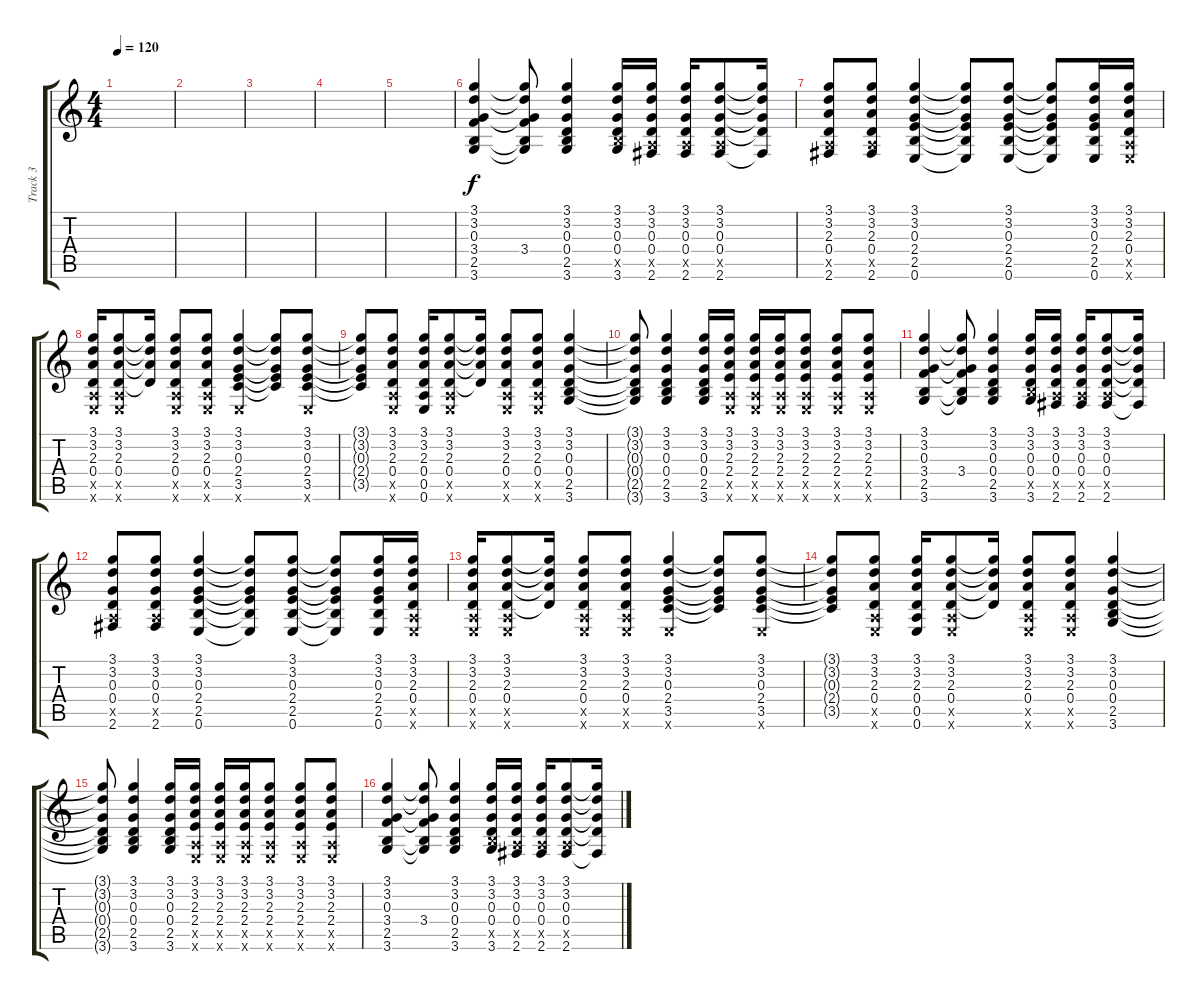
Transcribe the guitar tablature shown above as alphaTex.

\track ("Track 3" "Track 3") {instrument acousticguitarnylon}
\staff {score tabs}
\tuning (E4 B3 G3 D3 A2 E2) {hide}
\ts (4 4)
\tempo 120
\clef g2
\ks c
|
|
|
|
|
(3.1 3.2 0.3 3.4 2.5 3.6).4 (3.1{t} 3.2{t} 0.3{t} 3.4 2.5{t} 3.6{t}).8 (3.1 3.2 0.3 0.4 2.5 3.6).4 (3.1 3.2 0.3 0.4 2.5{x} 3.6).16 (3.1 3.2 0.3 0.4 0.5{x} 2.6).16 (3.1 3.2 0.3 0.4 0.5{x} 2.6).16 (3.1 3.2 0.3 0.4 0.5{x} 2.6).8 (3.1{t} 3.2{t} 0.3{t} 0.4{t} 2.6{t}).16 |
(3.1 3.2 2.3 0.4 0.5{x} 2.6).8 (3.1 3.2 2.3 0.4 0.5{x} 2.6).8 (3.1 3.2 0.3 2.4 2.5 0.6).4 (3.1{t} 3.2{t} 0.3{t} 2.4{t} 2.5{t} 0.6{t}).8 (3.1 3.2 0.3 2.4 2.5 0.6).8 (3.1{t} 3.2{t} 0.3{t} 2.4{t} 2.5{t} 0.6{t}).8 (3.1 3.2 0.3 2.4 2.5 0.6).16 (3.1 3.2 2.3 0.4 0.5{x} 0.6{x}).16 |
(3.1 3.2 2.3 0.4 0.5{x} 0.6{x}).16 (3.1 3.2 2.3 0.4 0.5{x} 0.6{x}).8 (3.1{t} 3.2{t} 2.3{t} 0.4{t}).16 (3.1 3.2 2.3 0.4 0.5{x} 0.6{x}).8 (3.1 3.2 2.3 0.4 0.5{x} 0.6{x}).8 (3.1 3.2 0.3 2.4 3.5 0.6{x}).4 (3.1{t} 3.2{t} 0.3{t} 2.4{t} 3.5{t}).8 (3.1 3.2 0.3 2.4 3.5 0.6{x}).8 |
(3.1{t} 3.2{t} 0.3{t} 2.4{t} 3.5{t}).8 (3.1 3.2 2.3 0.4 0.5{x} 0.6{x}).8 (3.1 3.2 2.3 0.4 0.5 0.6).16 (3.1 3.2 2.3 0.4 0.5{x} 0.6{x}).8 (3.1{t} 3.2{t} 2.3{t} 0.4{t}).16 (3.1 3.2 2.3 0.4 0.5{x} 0.6{x}).8 (3.1 3.2 2.3 0.4 0.5{x} 0.6{x}).8 (3.1 3.2 0.3 0.4 2.5 3.6).4 |
(3.1{t} 3.2{t} 0.3{t} 0.4{t} 2.5{t} 3.6{t}).8 (3.1 3.2 0.3 0.4 2.5 3.6).4 (3.1 3.2 0.3 0.4 2.5 3.6).16 (3.1 3.2 2.3 2.4 0.5{x} 0.6{x}).16 (3.1 3.2 2.3 2.4 0.5{x} 0.6{x}).16 (3.1 3.2 2.3 2.4 0.5{x} 0.6{x}).16 (3.1 3.2 2.3 2.4 0.5{x} 0.6{x}).8 (3.1 3.2 2.3 2.4 0.5{x} 0.6{x}).8 (3.1 3.2 2.3 2.4 0.5{x} 0.6{x}).8 |
(3.1 3.2 0.3 3.4 2.5 3.6).4 (3.1{t} 3.2{t} 0.3{t} 3.4 2.5{t} 3.6{t}).8 (3.1 3.2 0.3 0.4 2.5 3.6).4 (3.1 3.2 0.3 0.4 2.5{x} 3.6).16 (3.1 3.2 0.3 0.4 0.5{x} 2.6).16 (3.1 3.2 0.3 0.4 0.5{x} 2.6).16 (3.1 3.2 0.3 0.4 0.5{x} 2.6).8 (3.1{t} 3.2{t} 0.3{t} 0.4{t} 2.6{t}).16 |
(3.1 3.2 0.3 0.4 0.5{x} 2.6).8 (3.1 3.2 0.3 0.4 0.5{x} 2.6).8 (3.1 3.2 0.3 2.4 2.5 0.6).4 (3.1{t} 3.2{t} 0.3{t} 2.4{t} 2.5{t} 0.6{t}).8 (3.1 3.2 0.3 2.4 2.5 0.6).8 (3.1{t} 3.2{t} 0.3{t} 2.4{t} 2.5{t} 0.6{t}).8 (3.1 3.2 0.3 2.4 2.5 0.6).16 (3.1 3.2 2.3 0.4 0.5{x} 0.6{x}).16 |
(3.1 3.2 2.3 0.4 0.5{x} 0.6{x}).16 (3.1 3.2 2.3 0.4 0.5{x} 0.6{x}).8 (3.1{t} 3.2{t} 2.3{t} 0.4{t}).16 (3.1 3.2 2.3 0.4 0.5{x} 0.6{x}).8 (3.1 3.2 2.3 0.4 0.5{x} 0.6{x}).8 (3.1 3.2 0.3 2.4 3.5 0.6{x}).4 (3.1{t} 3.2{t} 0.3{t} 2.4{t} 3.5{t}).8 (3.1 3.2 0.3 2.4 3.5 0.6{x}).8 |
(3.1{t} 3.2{t} 0.3{t} 2.4{t} 3.5{t}).8 (3.1 3.2 2.3 0.4 0.5{x} 0.6{x}).8 (3.1 3.2 2.3 0.4 0.5 0.6).16 (3.1 3.2 2.3 0.4 0.5{x} 0.6{x}).8 (3.1{t} 3.2{t} 2.3{t} 0.4{t}).16 (3.1 3.2 2.3 0.4 0.5{x} 0.6{x}).8 (3.1 3.2 2.3 0.4 0.5{x} 0.6{x}).8 (3.1 3.2 0.3 0.4 2.5 3.6).4 |
(3.1{t} 3.2{t} 0.3{t} 0.4{t} 2.5{t} 3.6{t}).8 (3.1 3.2 0.3 0.4 2.5 3.6).4 (3.1 3.2 0.3 0.4 2.5 3.6).16 (3.1 3.2 2.3 2.4 0.5{x} 0.6{x}).16 (3.1 3.2 2.3 2.4 0.5{x} 0.6{x}).16 (3.1 3.2 2.3 2.4 0.5{x} 0.6{x}).16 (3.1 3.2 2.3 2.4 0.5{x} 0.6{x}).8 (3.1 3.2 2.3 2.4 0.5{x} 0.6{x}).8 (3.1 3.2 2.3 2.4 0.5{x} 0.6{x}).8 |
(3.1 3.2 0.3 3.4 2.5 3.6).4 (3.1{t} 3.2{t} 0.3{t} 3.4 2.5{t} 3.6{t}).8 (3.1 3.2 0.3 0.4 2.5 3.6).4 (3.1 3.2 0.3 0.4 2.5{x} 3.6).16 (3.1 3.2 0.3 0.4 0.5{x} 2.6).16 (3.1 3.2 0.3 0.4 0.5{x} 2.6).16 (3.1 3.2 0.3 0.4 0.5{x} 2.6).8 (3.1{t} 3.2{t} 0.3{t} 0.4{t} 2.6{t}).16
